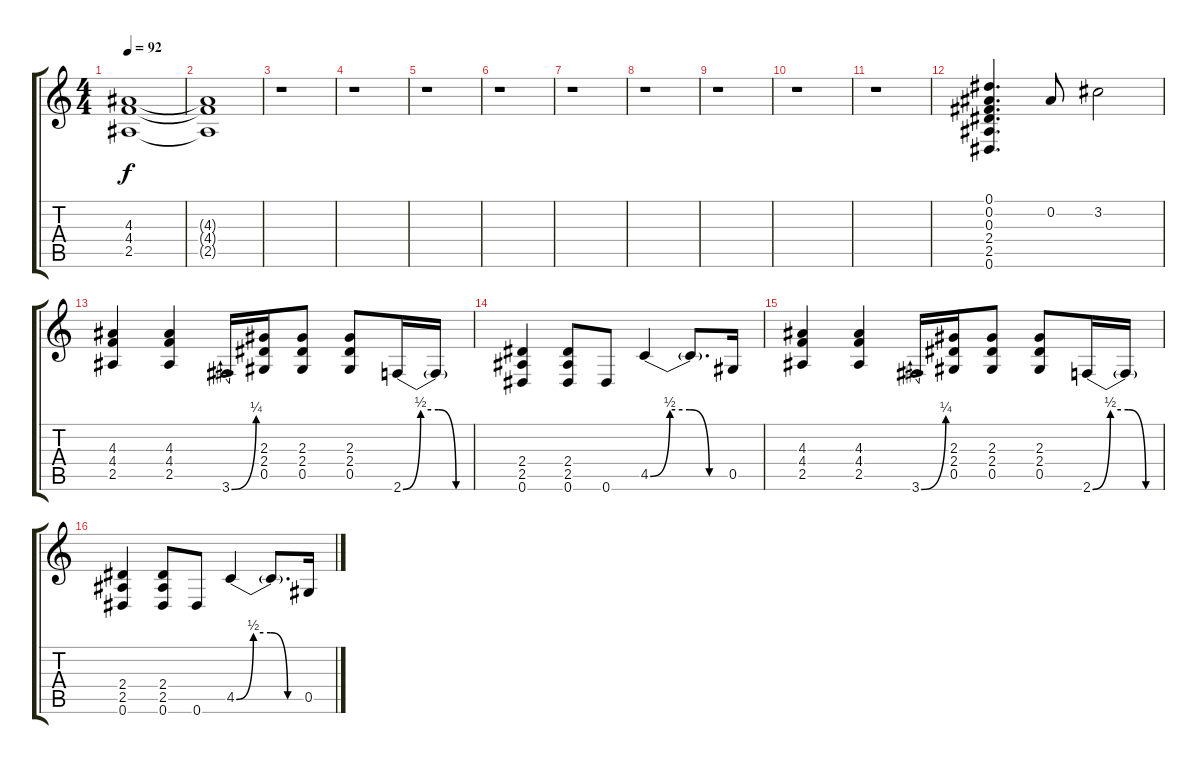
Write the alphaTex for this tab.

\track "" {instrument distortionguitar}
\staff {score tabs}
\tuning (Eb4 Bb3 Gb3 Db3 Ab2 Eb2) {hide}
\ts (4 4)
\tempo 92
\clef g2
\ks c
(4.3 4.4 2.5).1{dy f volume 0} |
(4.3{t} 4.4{t} 2.5{t}).1 |
r.1 |
r.1 |
r.1 |
r.1 |
r.1 |
r.1 |
r.1 |
r.1 |
r.1 |
(0.1 0.2 0.3 2.4 2.5 0.6).4{d volume 13} 0.2.8 3.2.2 |
(4.3 4.4 2.5).4 (4.3 4.4 2.5).4 3.6{be (bend 0 0 60 1)}.16 (2.3 2.4 0.5).16 (2.3 2.4 0.5).8 (2.3 2.4 0.5).8 2.6{be (custom 0 0 15 2 30 2 45 0 60 0)}.16 2.6{t}.16 |
(2.4 2.5 0.6).4 (2.4 2.5 0.6).8 0.6.8 4.5{be (custom 0 0 15 2 30 2 45 0 60 0)}.4 4.5{t}.8{d} 0.5.16 |
(4.3 4.4 2.5).4 (4.3 4.4 2.5).4 3.6{be (bend 0 0 60 1)}.16 (2.3 2.4 0.5).16 (2.3 2.4 0.5).8 (2.3 2.4 0.5).8 2.6{be (custom 0 0 15 2 30 2 45 0 60 0)}.16 2.6{t}.16 |
(2.4 2.5 0.6).4 (2.4 2.5 0.6).8 0.6.8 4.5{be (custom 0 0 15 2 30 2 45 0 60 0)}.4 4.5{t}.8{d} 0.5.16
